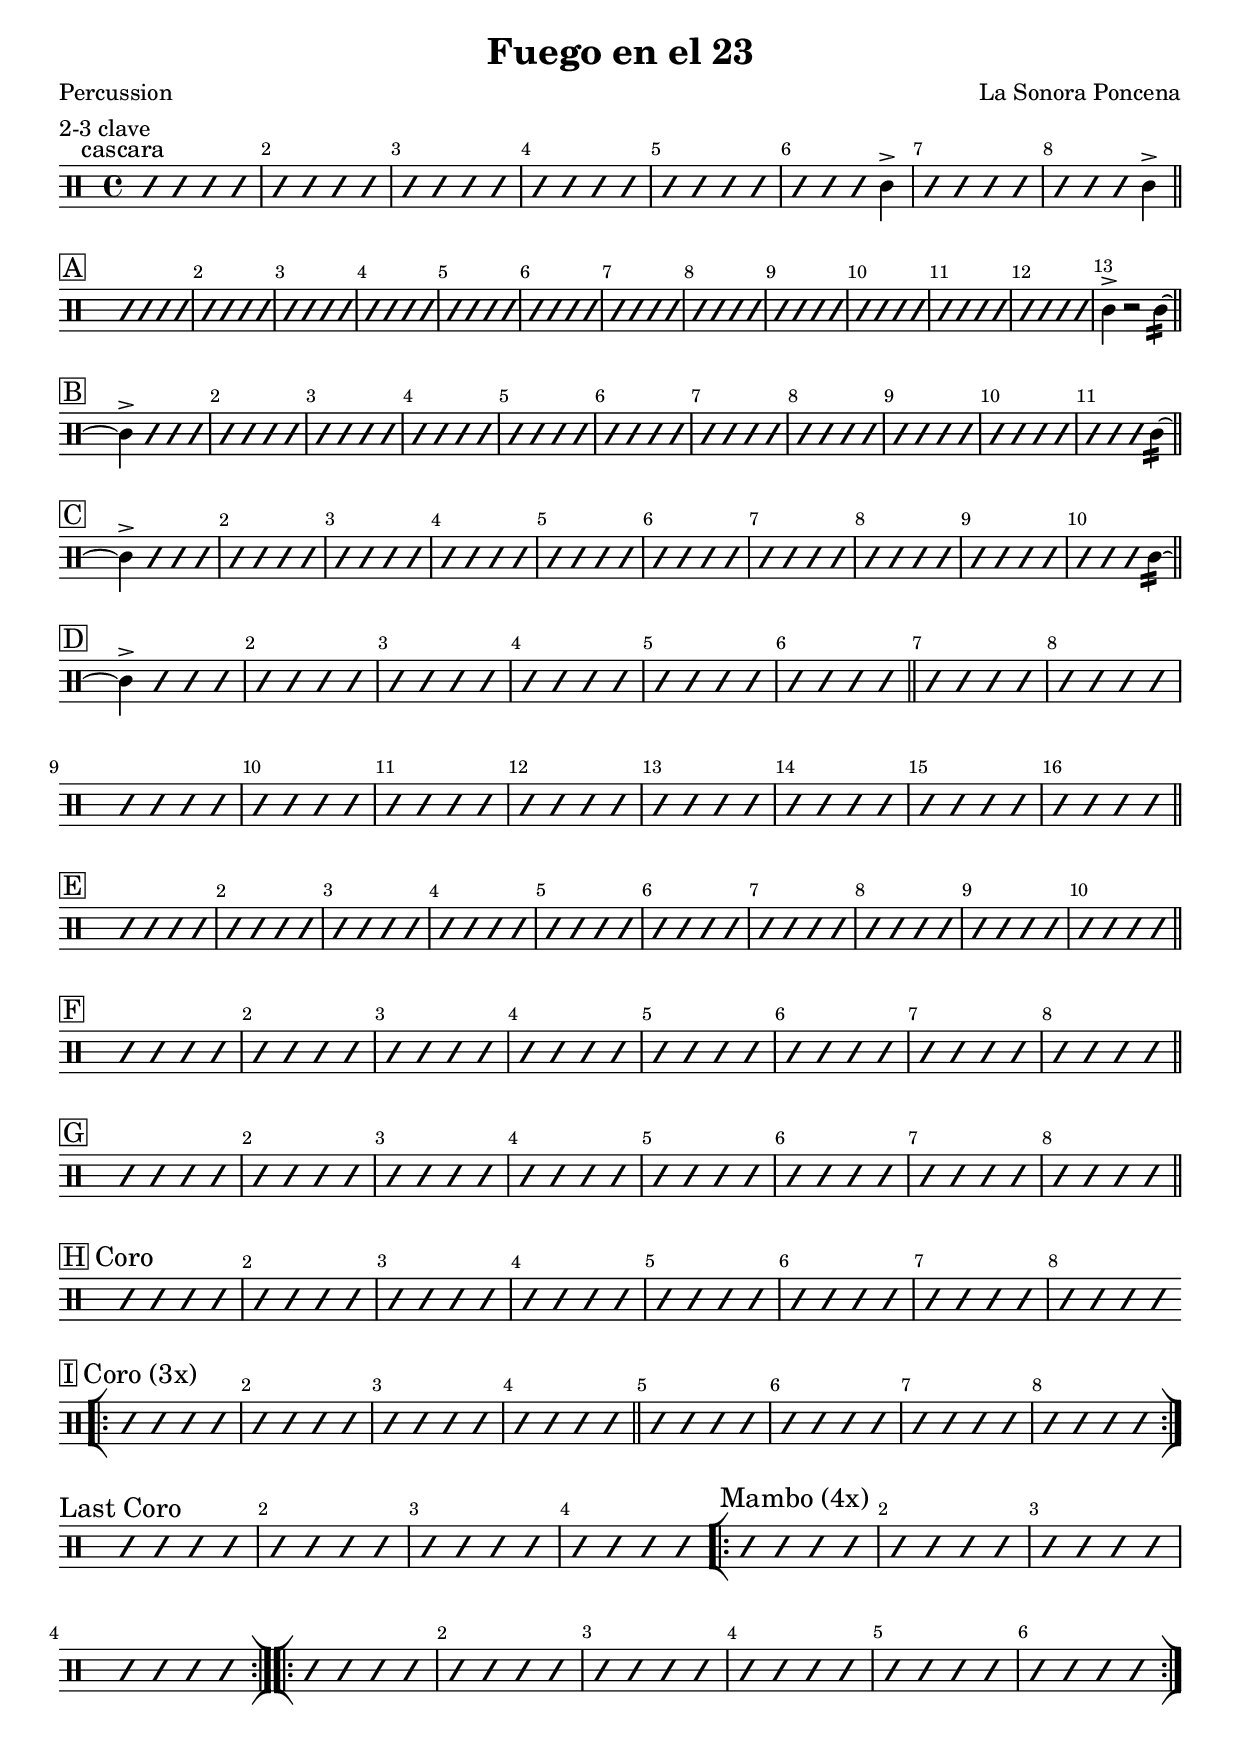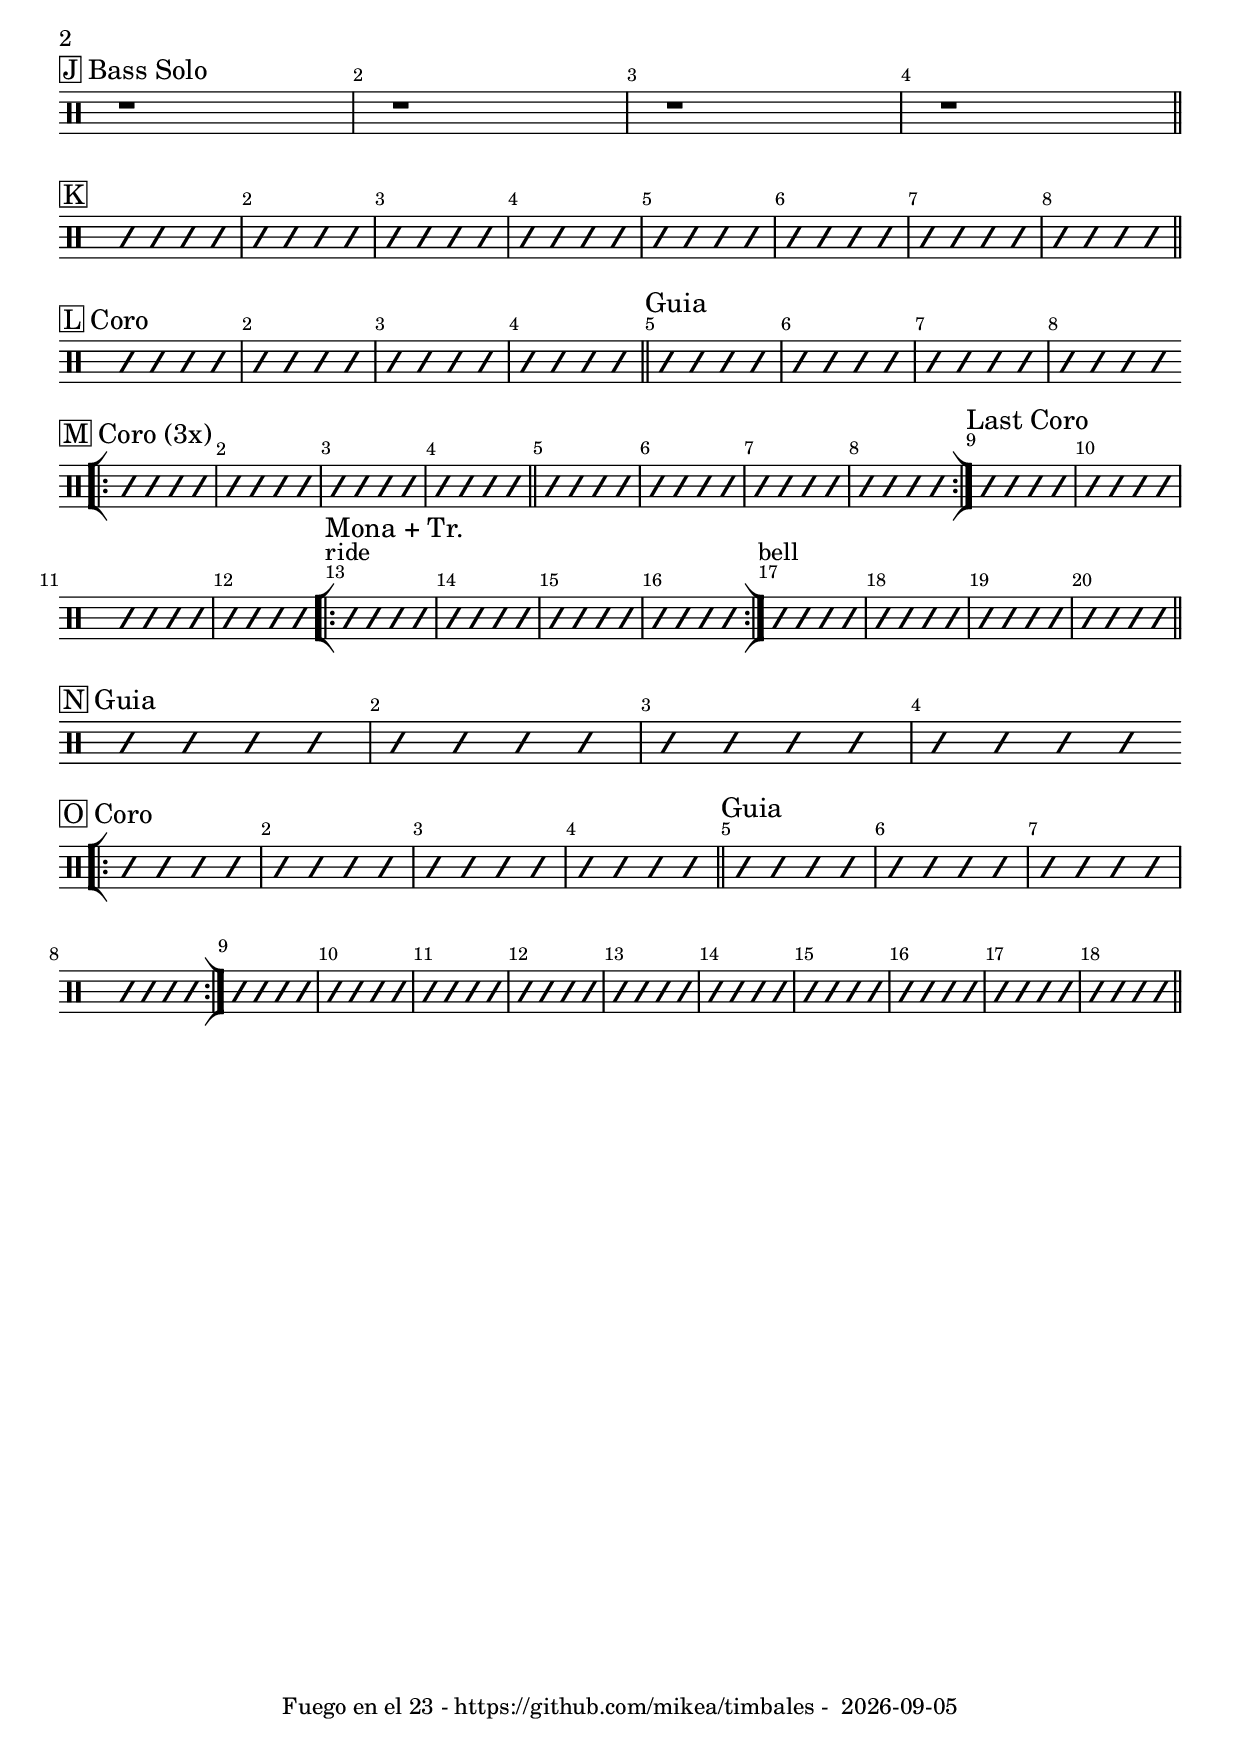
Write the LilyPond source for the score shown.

\version "2.24.2"
\include "common/all.ly"

date = #(strftime "%Y-%m-%d" (localtime (current-time)))

\header {
  title = "Fuego en el 23"
  composer = "La Sonora Poncena"
  poet = "Percussion"
  meter = "2-3 clave"
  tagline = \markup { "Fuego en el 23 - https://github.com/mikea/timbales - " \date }
}


sect = #(define-music-function (text title) (string? string?)
  #{
    \set Score.currentBarNumber = 1
    \break
    \sectionLabel \markup { \box { #text } #title }
  #}
)

\score {
    \drums {
        \override Score.BarNumber.break-visibility = ##(#f #t #t)

        % intro
        \textMark "cascara"
        \comp #4 | \comp #4 | \comp #4 | \comp #4 |
        \comp #4 | \rs \rs \rs timl4^> | \comp #4 | \rs \rs \rs timl4^> |
        \bar "||" 


        % A
        \sect "A" ""
        \comp #4 | \comp #4 | \comp #4 | \comp #4 |
        \comp #4 | \comp #4 | \comp #4 | \comp #4 |
        \comp #4 | \comp #4 | \comp #4 | \comp #4 |
        timl4^> r2 timl4:16~ | 
        \bar "||" 

        % B
        \sect "B" ""
        timl4^> \rs \rs \rs | \comp #4 | \comp #4 | \comp #4 |
        \comp #4 | \comp #4 | \comp #4 | \comp #4 |
        \comp #4 | \comp #4 | \rs \rs \rs timl4:16~ |
        \bar "||" 


        % C
        \sect "C" ""
        timl4^> \rs \rs \rs | \comp #4 | \comp #4 | \comp #4 |
        \comp #4 | \comp #4 | \comp #4 | \comp #4 |
        \comp #4 |  \rs \rs \rs timl4:16~ | 
        \bar "||" 

        % D
        \sect "D" ""
        timl4^> \rs \rs \rs | \comp #4 | \comp #4 | \comp #4 |
        \comp #4 | \comp #4 | \bar "||"  \comp #4 | \comp #4 |
        \comp #4 | \comp #4 | \comp #4 | \comp #4 |
        \comp #4 | \comp #4 | \comp #4 | \comp #4 |
        \bar "||" 

        % E
        \sect "E" ""
        \comp #4 | \comp #4 | \comp #4 | \comp #4 |
        \comp #4 | \comp #4 | \comp #4 | \comp #4 |
        \comp #4 | \comp #4 | 
        \bar "||" 

        % F
        \sect "F" ""
        \comp #4 | \comp #4 | \comp #4 | \comp #4 |
        \comp #4 | \comp #4 | \comp #4 | \comp #4 |
        \bar "||" 

        % G
        \sect "G" ""
        \comp #4 | \comp #4 | \comp #4 | \comp #4 |
        \comp #4 | \comp #4 | \comp #4 | \comp #4 |
        \bar "||" 

        % H
        \sect "H" "Coro"
        \comp #4 | \comp #4 | \comp #4 | \comp #4 |
        \comp #4 | \comp #4 | \comp #4 | \comp #4 |
        \bar "||" 

        \sect "I" "Coro (3x)"
        \bar "[|:"
        \comp #4 | \comp #4 | \comp #4 | \comp #4 | \bar "||"
        \comp #4 | \comp #4 | \comp #4 | \comp #4 | \bar ":|]"
        \sectionLabel "Last Coro"
        \set Score.currentBarNumber = 1
        \comp #4 | \comp #4 | \comp #4 | \comp #4 |
        \sectionLabel "Mambo (4x)"
        \set Score.currentBarNumber = 1
        \bar "[|:" \comp #4 | \comp #4 | \comp #4 | \comp #4 | \bar ":|][|:"
        \set Score.currentBarNumber = 1
        \comp #4 | \comp #4 | \comp #4 | \comp #4 | \comp #4 | \comp #4 | \bar ":|]"

        % J
        \sect "J" "Bass Solo"
        r1 | r1 | r1 | r1 |
        \bar "||" 

        % K
        \sect "K" ""
        \comp #4 | \comp #4 | \comp #4 | \comp #4 |
        \comp #4 | \comp #4 | \comp #4 | \comp #4 |
        \bar "||" 


        % L
        \sect "L" "Coro"
        \comp #4 | \comp #4 | \comp #4 | \comp #4 |
        \bar "||" 
        \sectionLabel "Guia"
        \comp #4 | \comp #4 | \comp #4 | \comp #4 |
        \bar "||" 

        % M
        \sect "M"  "Coro (3x)"
        \bar "[|:"
        \comp #4 | \comp #4 | \comp #4 | \comp #4 |
        \bar "||" 
        \comp #4 | \comp #4 | \comp #4 | \comp #4 |
        \bar ":|]"
        \sectionLabel "Last Coro"
        \comp #4 | \comp #4 | \comp #4 | \comp #4 |
        \bar "[|:"
        \sectionLabel "Mona + Tr."
        \textMark "ride"
        \comp #4 | \comp #4 | \comp #4 | \comp #4 |
        \bar ":|]"
        \textMark "bell"
        \comp #4 | \comp #4 | \comp #4 | \comp #4 |
        \bar "||" 

        % N
        \sect "N" "Guia"
        \comp #4 | \comp #4 | \comp #4 | \comp #4 |

        % O
        \sect "O" "Coro"
        \bar "[|:"
        \comp #4 | \comp #4 | \comp #4 | \comp #4 |
        \sectionLabel "Guia"
        \bar "||"
        \comp #4 | \comp #4 | \comp #4 | \comp #4 |
        \bar ":|]"
        \comp #4 | \comp #4 | \comp #4 | \comp #4 |
        \comp #4 | \comp #4 | \comp #4 | \comp #4 |
        \comp #4 | \comp #4 |
        \bar "||" 
    }
}
